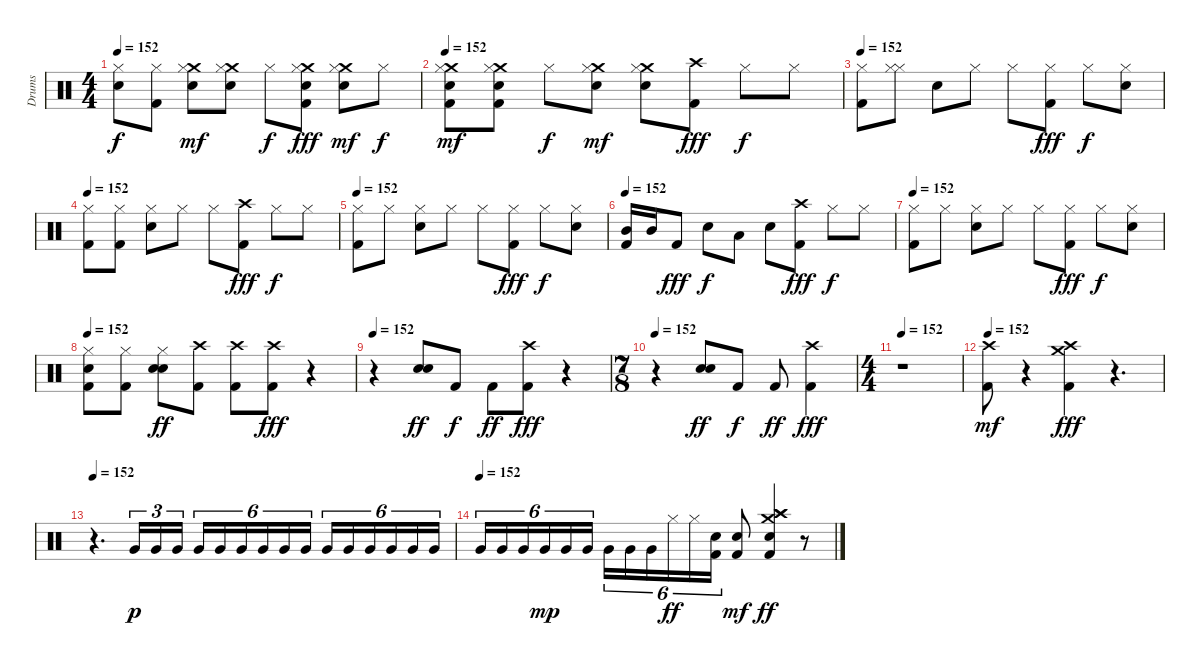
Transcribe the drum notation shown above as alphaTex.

\track ("Drums" "Drums") {instrument percussion}
\staff {score}
\articulation defaults
\ts (4 4)
\tempo 152
\clef neutral
\ks c
("Snare (hit) 2" "Hi-Hat (closed)").8{dy f} ("Kick (hit) 2" "Hi-Hat (closed)").8 ("Crash medium (hit)" "Hi-Hat (closed)" "Snare (hit) 2").8{dy mf} ("Crash medium (hit)" "Snare (hit) 2" "Hi-Hat (closed)").8 "Hi-Hat (closed)".8{dy f} ("Crash medium (hit)" "Snare (hit) 2" "Hi-Hat (closed)" "Kick (hit) 2").8{dy fff} ("Crash medium (hit)" "Snare (hit) 2" "Hi-Hat (closed)").8{dy mf} "Hi-Hat (closed)".8{dy f} |
\tempo 152
("Crash medium (hit)" "Snare (hit) 2" "Hi-Hat (closed)" "Kick (hit) 2").8{dy mf} ("Crash medium (hit)" "Snare (hit) 2" "Hi-Hat (closed)" "Kick (hit) 2").8 "Hi-Hat (closed)".8{dy f} ("Crash medium (hit)" "Snare (hit) 2" "Hi-Hat (closed)").8{dy mf} ("Crash medium (hit)" "Snare (hit) 2" "Hi-Hat (closed)").8 ("Crash high (hit)" "Kick (hit) 2").8{dy fff} "Hi-Hat (closed)".8{dy f} "Hi-Hat (closed)".8 |
\tempo 152
("Hi-Hat (closed)" "Kick (hit) 2").8 ("Hi-Hat (closed)" "Hi-Hat (closed)").8 "Snare (hit) 2".8 "Hi-Hat (closed)".8 "Hi-Hat (closed)".8 ("Hi-Hat (closed)" "Kick (hit) 2").8{dy fff} "Hi-Hat (closed)".8{dy f} ("Hi-Hat (closed)" "Snare (hit) 2").8 |
\tempo 152
("Hi-Hat (closed)" "Kick (hit) 2").8 ("Hi-Hat (closed)" "Kick (hit) 2").8 ("Hi-Hat (closed)" "Snare (hit) 2").8 "Hi-Hat (closed)".8 "Hi-Hat (closed)".8 ("Crash high (hit)" "Kick (hit) 2").8{dy fff} "Hi-Hat (closed)".8{dy f} "Hi-Hat (closed)".8 |
\tempo 152
("Hi-Hat (closed)" "Kick (hit) 2").8 "Hi-Hat (closed)".8 ("Hi-Hat (closed)" "Snare (hit) 2").8 "Hi-Hat (closed)".8 "Hi-Hat (closed)".8 ("Hi-Hat (closed)" "Kick (hit) 2").8{dy fff} "Hi-Hat (closed)".8{dy f} ("Hi-Hat (closed)" "Snare (hit) 2").8 |
\tempo 152
("Mid Tom (hit)" "Kick (hit) 2").16 "Mid Tom (hit)".16 "Kick (hit) 2".8{dy fff} "Snare (hit) 2".8{dy f} "Low Tom (hit)".8 "Snare (hit) 2".8 ("Crash high (hit)" "Kick (hit) 2").8{dy fff} "Hi-Hat (closed)".8{dy f} "Hi-Hat (closed)".8 |
\tempo 152
("Hi-Hat (closed)" "Kick (hit) 2").8 "Hi-Hat (closed)".8 ("Hi-Hat (closed)" "Snare (hit) 2").8 "Hi-Hat (closed)".8 "Hi-Hat (closed)".8 ("Hi-Hat (closed)" "Kick (hit) 2").8{dy fff} "Hi-Hat (closed)".8{dy f} ("Hi-Hat (closed)" "Snare (hit) 2").8 |
\tempo 152
("Snare (hit) 2" "Hi-Hat (closed)" "Kick (hit) 2").8 ("Hi-Hat (closed)" "Kick (hit) 2").8 ("Snare (hit) 2" "Hi-Hat (closed)" "Snare (hit) 2").8{dy ff} ("Crash high (hit)" "Kick (hit) 2").8 ("Crash high (hit)" "Kick (hit) 2").8 ("Crash high (hit)" "Kick (hit) 2").8{dy fff} r.4 |
\tempo 152
r.4 ("Snare (hit) 2" "Snare (hit) 2").8{dy ff} "Kick (hit) 2".8{dy f} "Kick (hit) 2".8{dy ff} ("Crash high (hit)" "Kick (hit) 2").8{dy fff} r.4 |
\ts (7 8)
\tempo 152
r.4 ("Snare (hit) 2" "Snare (hit) 2").8{dy ff} "Kick (hit) 2".8{dy f} "Kick (hit) 2".8{dy ff} ("Crash high (hit)" "Kick (hit) 2").4{dy fff} |
\ts (4 4)
\tempo 152
r.1 |
\tempo 152
("Crash high (hit)" "Kick (hit) 2").8{dy mf} r.4 ("Kick (hit) 2" "Crash medium (hit)" "Crash high (hit)").4{dy fff} r.4{d} |
\tempo 152
r.4{d} "Very Low Tom (hit)".16{tu (3 2) dy p} "Very Low Tom (hit)".16{tu (3 2)} "Very Low Tom (hit)".16{tu (3 2)} "Very Low Tom (hit)".16{tu (6 4)} "Very Low Tom (hit)".16{tu (6 4)} "Very Low Tom (hit)".16{tu (6 4)} "Very Low Tom (hit)".16{tu (6 4)} "Very Low Tom (hit)".16{tu (6 4)} "Very Low Tom (hit)".16{tu (6 4)} "Very Low Tom (hit)".16{tu (6 4)} "Very Low Tom (hit)".16{tu (6 4)} "Very Low Tom (hit)".16{tu (6 4)} "Very Low Tom (hit)".16{tu (6 4)} "Very Low Tom (hit)".16{tu (6 4)} "Very Low Tom (hit)".16{tu (6 4)} |
\tempo (152)
"Very Low Tom (hit)".16{tu (6 4)} "Very Low Tom (hit)".16{tu (6 4)} "Very Low Tom (hit)".16{tu (6 4)} "Very Low Tom (hit)".16{tu (6 4) dy mp} "Very Low Tom (hit)".16{tu (6 4)} "Very Low Tom (hit)".16{tu (6 4)} "Very Low Tom (hit)".16{tu (6 4)} "Very Low Tom (hit)".16{tu (6 4)} "Very Low Tom (hit)".16{tu (6 4)} "Hi-Hat (closed)".16{tu (6 4) dy ff} "Hi-Hat (closed)".16{tu (6 4)} ("Electric Snare (hit)" "Kick (hit) 2").16{tu (6 4)} ("Kick (hit) 2" "Electric Snare (hit)").8{dy mf} ("Crash high (hit)" "Crash medium (hit)" "Kick (hit) 2" "Electric Snare (hit)" "Crash high (hit)").4{dy ff} r.8
